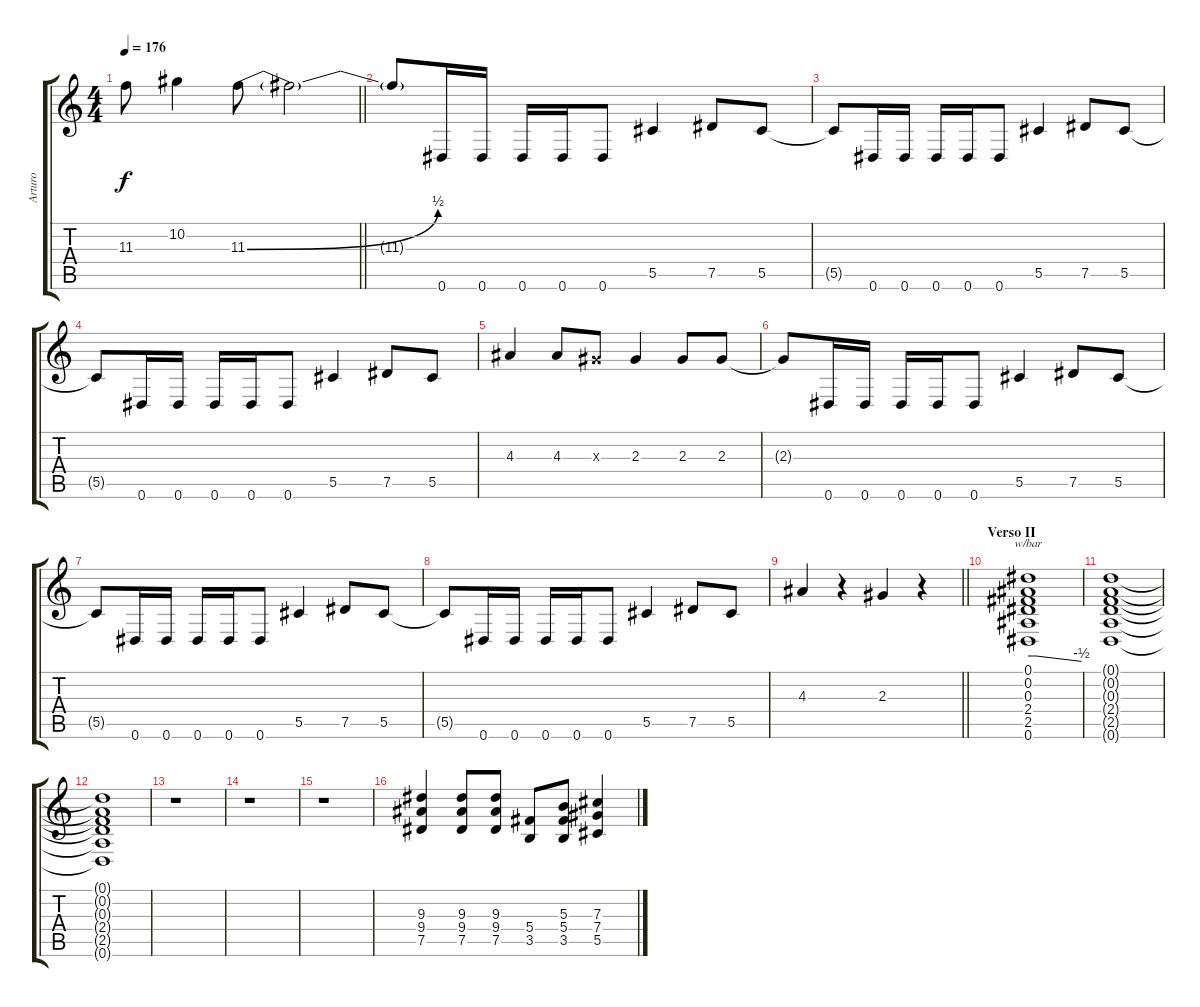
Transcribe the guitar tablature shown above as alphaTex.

\track ("Arturo" "Arturo") {instrument distortionguitar}
\staff {score tabs}
\tuning (Eb4 Bb3 Gb3 Db3 Ab2 Eb2) {hide}
\ts (4 4)
\tempo 176
\clef g2
\barLineRight lightlight
\ks c
11.3{t}.8{dy f} 10.2.4 11.3{be (bend 0 0 60 2)}.8 11.3{t}.2 |
11.3{t}.8{volume 14 balance 16} 0.6.16 0.6.16 0.6.16 0.6.16 0.6.8 5.5.4 7.5.8 5.5.8 |
5.5{t}.8 0.6.16 0.6.16 0.6.16 0.6.16 0.6.8 5.5.4 7.5.8 5.5.8 |
5.5{t}.8 0.6.16 0.6.16 0.6.16 0.6.16 0.6.8 5.5.4 7.5.8 5.5.8 |
4.3.4 4.3.8 2.3{x}.8 2.3.4 2.3.8 2.3.8 |
2.3{t}.8 0.6.16 0.6.16 0.6.16 0.6.16 0.6.8 5.5.4 7.5.8 5.5.8 |
5.5{t}.8 0.6.16 0.6.16 0.6.16 0.6.16 0.6.8 5.5.4 7.5.8 5.5.8 |
5.5{t}.8 0.6.16 0.6.16 0.6.16 0.6.16 0.6.8 5.5.4 7.5.8 5.5.8 |
\barLineRight lightlight
4.3.4 r.4 2.3.4 r.4 |
\section ("" "Verso II")
(0.1 0.2 0.3 2.4 2.5 0.6).1{tbe (custom default 0 0 5 0 9 0 60 -2) volume 0} |
(0.1{t} 0.2{t} 0.3{t} 2.4{t} 2.5{t} 0.6{t}).1 |
(0.1{t} 0.2{t} 0.3{t} 2.4{t} 2.5{t} 0.6{t}).1 |
r.1 |
r.1 |
r.1 |
(9.3 9.4 7.5).4{volume 14} (9.3 9.4 7.5).8 (9.3 9.4 7.5).8 (5.4 3.5).8 (5.3 5.4 3.5).8 (7.3 7.4 5.5).4
